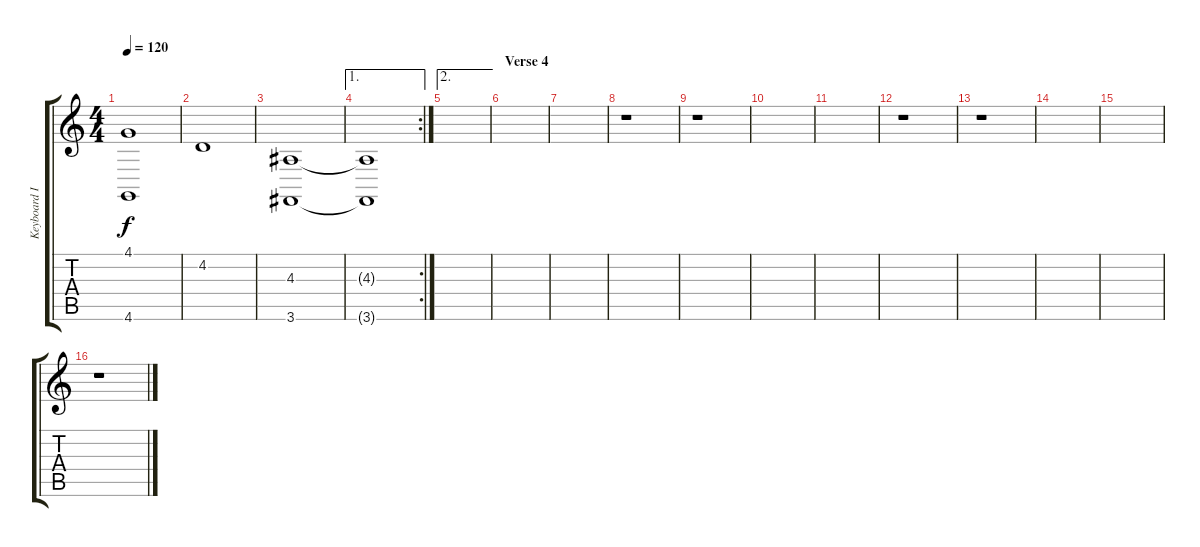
\track ("Keyboard I" "Keyboard I") {instrument choiraahs}
\staff {score tabs}
\tuning (Eb4 Bb3 Gb3 Db3 Ab2 Eb2) {hide}
\ts (4 4)
\tempo 120
\clef g2
\ks c
(4.1 4.6).1{dy f} |
4.2.1{volume 10} |
(4.3 3.6).1{volume 13} |
\ae 1
\rc 2
(4.3{t} 3.6{t}).1 |
\ae 2
|
\section ("" "Verse 4")
|
|
r.1 |
r.1 |
|
|
r.1 |
r.1 |
|
|
r.1
